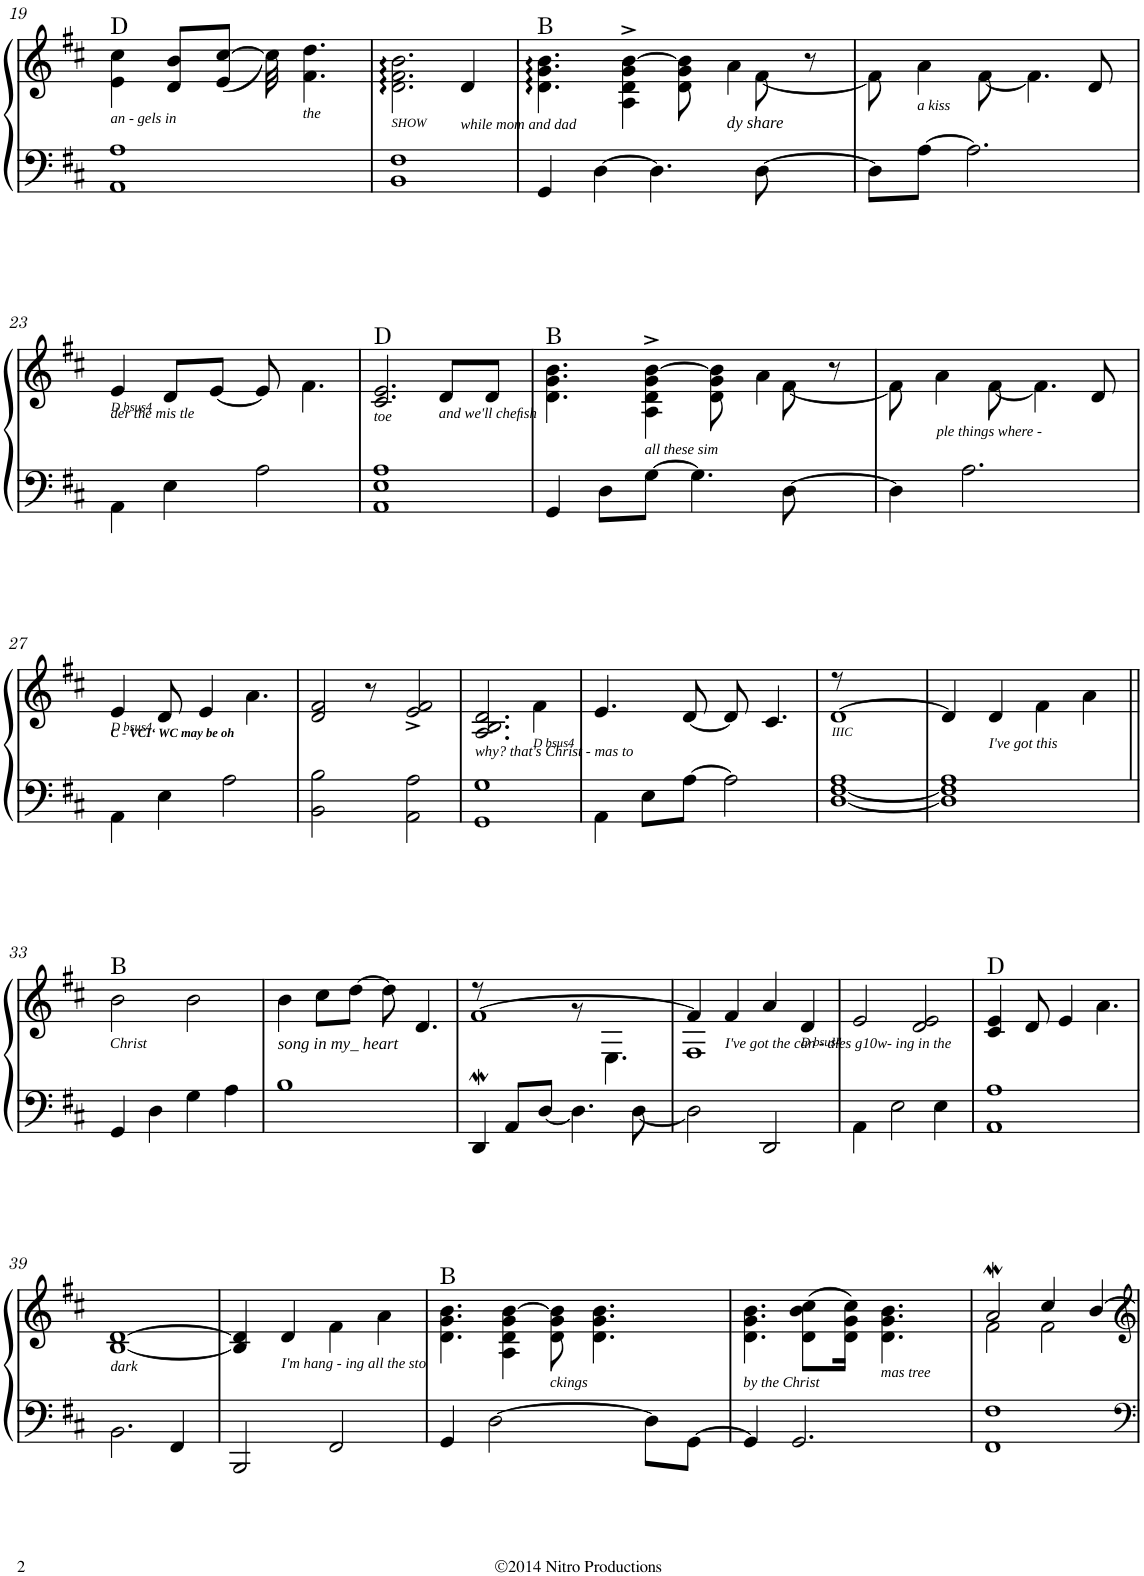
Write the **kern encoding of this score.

**kern	**kern	**harte
*part1	*part1	*part1
*staff2	*staff1	*
!!LO:PB:g=z
*clefF4	*clefG2	*
*k[f#c#]	*k[f#c#]	*
*M4/4	*M4/4	*
*met(c|)	*met(c|)	*
=19	=19	=19
*^	*	*
!	!	!LO:TX:b:i:t=an - gels in	!
1AA	1A	4e\ 4cc#\	D:maj
.	.	8d/ 8b/L	.
.	.	(<8e/ [8cc#/J	.
.	.	32cc#\])	.
!	!	!LO:TX:b:i:t=the	!
.	.	4.f#\ 4.dd\	.
.	.	16.ryy	.
=20	=20	=20	=20
!	!	!LO:TX:b:i:t=SHOW	!
1BB	1F#	2.d\ 2.f#\ 2.b\	.
!	!	!LO:TX:b:i:t=while mom and dad	!
.	.	4d/	.
*v	*v	*	*
=21	=21	=21
*	*^	*
4GG/	4.d\ 4.g\ 4.b\	2..ryy	B:maj
[4D\	.	.	.
.	4A\^ 4d\^ 4g\^ [4b\^	.	.
4.D\]	.	.	.
.	8d\ 8g\ 8b\]	.	.
!	!LO:TX:b:i:t=dy share	!	!
.	4a\	.	.
[8D\	.	[8f#\	.
8ryy	8r	8ryy	.
=22	=22	=22	=22
8D\L]	1ryy	8f#\]	.
!	!	!LO:TX:b:i:t=a kiss	!
[8A\J	.	4a\	.
2.A\]	.	.	.
.	.	[8f#\	.
.	.	4.f#\]	.
.	.	8d/	.
!!LO:LB:g=z
=23	=23	=23	=23
!	!LO:TX:b:i:t=D bsus4	!	!
!	!LO:TX:b:i:t=der the mis tle	!	!
*	*v	*v	*
4AA\	4e/	.
4E\	8d/L	.
.	[8e/J	.
2A\	8e/]	.
.	4.f#\	.
=24	=24	=24
*^	*	*
*	*^	*	*
!	!	!	!LO:TX:b:i:t=toe	!
1E	1A	1AA	2.c#/ 2.e/	D:maj
!	!	!	!LO:TX:b:i:t=and we'll cheﬁsh	!
.	.	.	8d/L	.
.	.	.	8d/J	.
*v	*v	*v	*	*
=25	=25	=25
*	*^	*
4GG/	4.d\ 4.g\ 4.b\	2..ryy	B:maj
8D\L	.	.	.
!	!LO:TX:b:i:t=all these sim	!	!
[8G\J	4A\^ 4d\^ 4g\^ [4b\^	.	.
4.G\]	.	.	.
.	8d\ 8g\ 8b\]	.	.
.	4a\	.	.
[8D\	.	[8f#\	.
8ryy	8r	8ryy	.
=26	=26	=26	=26
4D\]	1ryy	8f#\]	.
!	!	!LO:TX:b:i:t=ple things where -	!
.	.	4a\	.
2.A\	.	.	.
.	.	[8f#\	.
.	.	4.f#\]	.
.	.	8d/	.
!!LO:LB:g=z
=27	=27	=27	=27
!	!LO:TX:b:i:t=D bsus4	!	!
!	!LO:TX:b:Bi:t=C - VCI‘ WC may be oh	!	!
*	*v	*v	*
4AA\	4e/	.
4E\	8d/	.
.	4e/	.
2A\	.	.
.	4.a\	.
=28	=28	=28
2BB\ 2B\	2d/ 2f#/	.
8ryy	8r	.
[4.AA\ [4.A\	[4.e/^ [4.f#/^	.
=29	=29	=29
*^	*	*
!	!	!LO:TX:b:i:t=why? that's Christ - mas to	!
1GG	1G	2.A/ 2.B/ 2.d/	.
!	!	!LO:TX:b:i:t=D bsus4	!
.	.	8e/] 8f#/]	.
.	.	4f#\	.
8AA\] 8A\]	8ryy	.	.
*v	*v	*	*
=30	=30	=30
4AA\	4.e/	.
8E\L	.	.
[8A\J	[8d/	.
2A\]	8d/]	.
.	4.c#/	.
=31	=31	=31
*	*^	*
!	!LO:TX:b:i:t=IIIC	!	!
[1D [1F# 1A	8r	[1d	.
.	2..ryy	.	.
=32	=32	=32	=32
1D] 1F#] 1A	1ryy	4d/]	.
!	!	!LO:TX:b:i:t=I've got this	!
.	.	4d/	.
.	.	4f#\	.
.	.	4a\	.
!!LO:LB:g=z
=33||	=33||	=33||	=33||
!	!LO:TX:b:i:t=Christ	!	!
*	*v	*v	*
4GG/	2b\	B:maj
4D\	.	.
4G\	2b\	.
4A\	.	.
=34	=34	=34
!	!LO:TX:b:i:t=song in my_ heart	!
1B	4b\	.
.	8cc#\L	.
.	[8dd\J	.
.	8dd\]	.
.	4.d/	.
=35	=35	=35
*^	*^	*
*	*^	*	*^	*
8ryy	4DDw/	4.ryy	8r	2ryy	[1f#	.
8AA/L	.	.	2.ryy	.	.	.
[8D/J	8ryy	.	.	.	.	.
4.D\]	2ryy	8r	.	.	.	.
.	.	8ryy	.	4.E\	.	.
.	.	4.ryy	.	.	.	.
[8D\	.	.	.	.	.	.
8ryy	8ryy	.	8ryy	8ryy	.	.
*v	*v	*v	*	*	*	*
*	*	*v	*v	*
=36	=36	=36	=36
2D\]	1F#	4f#/]	.
!	!	!LO:TX:b:i:t=I've got the can - dles g10w- ing in the	!
.	.	4f#/	.
2DD/	.	4a/	.
!	!	!LO:TX:b:i:t=D bsus4	!
.	.	4d/	.
*	*v	*v	*
=37	=37	=37
4AA\	2e/	.
2E\	.	.
.	2d/ 2e/	.
4E\	.	.
=38	=38	=38
*^	*	*
1AA	1A	4c#/ 4e/	D:maj
.	.	8d/	.
.	.	4e/	.
.	.	4.a\	.
*v	*v	*	*
!!LO:LB:g=z
=39	=39	=39
!	!LO:TX:b:i:t=dark	!
2.BB\	[1B [1d	.
4FF#/	.	.
=40	=40	=40
2BBB/	4B/] 4d/]	.
!	!LO:TX:b:i:t=I'm hang - ing all the sto	!
.	4d/	.
2FF#/	4f#\	.
.	4a\	.
=41	=41	=41
4GG/	4.d\ 4.g\ 4.b\	B:maj
[2D\	.	.
.	4A\ 4d\ 4g\ [4b\	.
!	!LO:TX:b:i:t=ckings	!
.	8d\ 8g\ 8b\]	.
4ryy	[4d\ [4g\ [4b\	.
8ryy	8ryy	.
8D\L]	4ryy	.
[8GG\J	.	.
=42	=42	=42
!	!LO:TX:b:i:t=by the Christ	!
*	*^	*
4GG/]	4.d\ 4.g\ 4.b\	2ryy	.
8ryy	.	.	.
2.GG/	8d\] 8g\] 8b\]	.	.
.	(>8d\ 8b\ 8cc#\L	16ryy	.
!	!	!LO:TX:b:i:t=mas tree	!
.	.	2ryy	.
.	16d\ 16g\ 16cc#\Jk)	.	.
.	4.d\ 4.g\ 4.b\	.	.
.	16ryy	16ryy	.
=43	=43	=43	=43
*^	*	*	*
1F#	1FF#	2aW/	2f#\	.
.	.	4cc#/	2f#\	.
.	.	[4b/	.	.
*v	*v	*	*	*
*	*v	*v	*
=	=	=
*-	*-	*-
